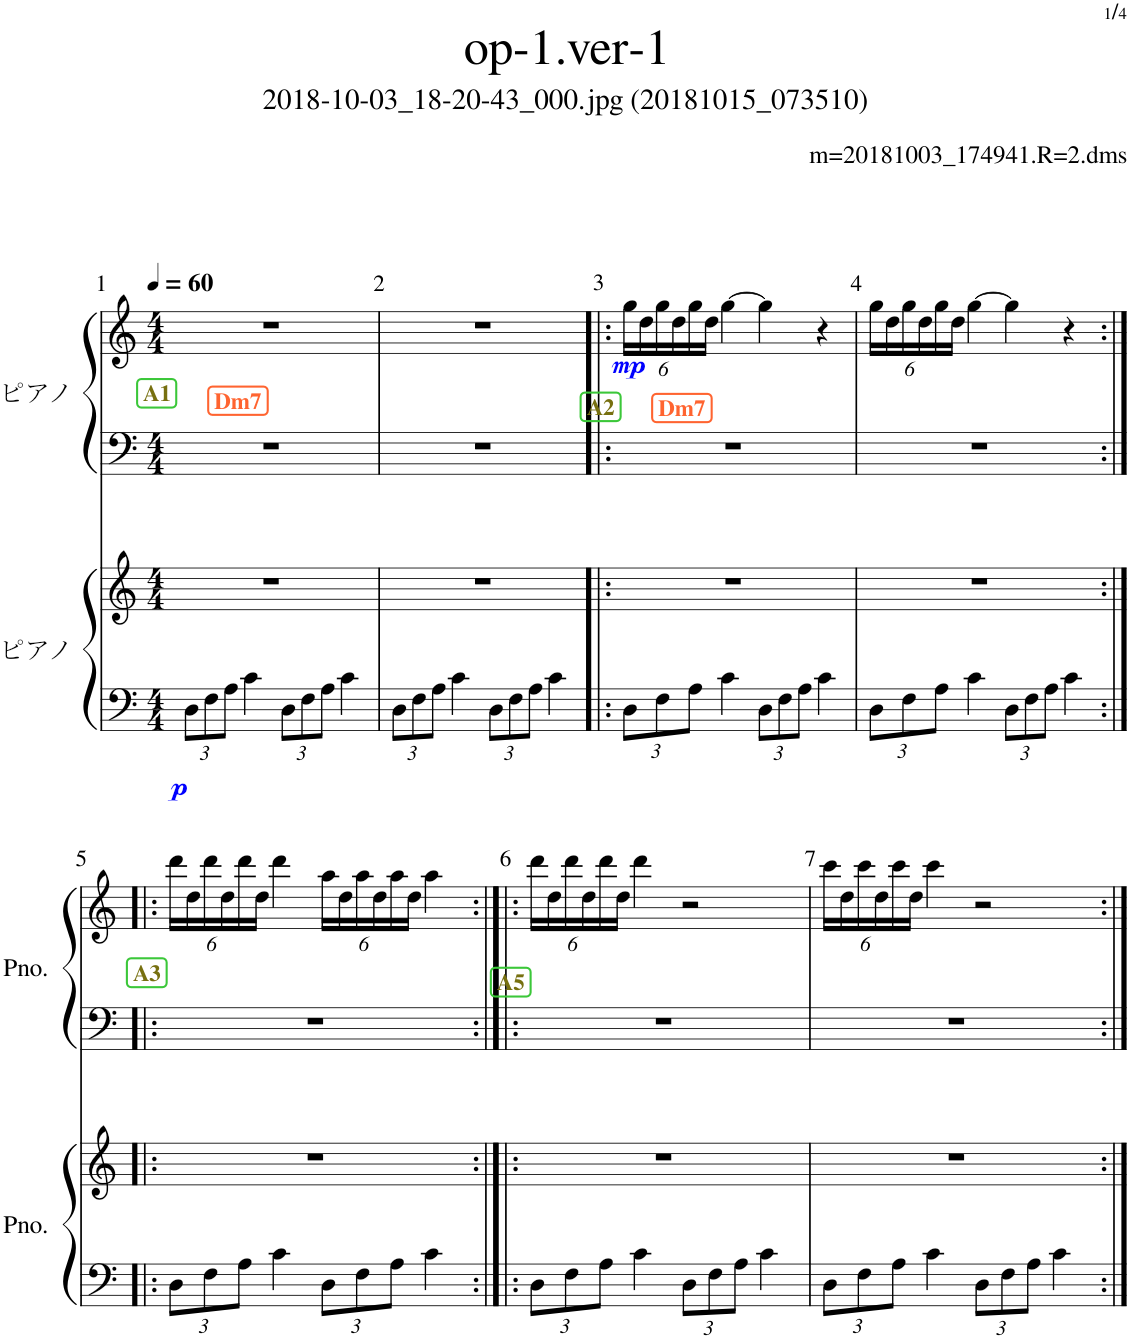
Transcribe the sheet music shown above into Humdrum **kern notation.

**kern	**kern	**dynam	**kern	**kern	**dynam
*part2	*part2	*part2	*part1	*part1	*part1
*staff4	*staff3	*staff3/4	*staff2	*staff1	*staff1/2
*I"ピアノ	*	*	*I"ピアノ	*	*
*clefF4	*clefG2	*	*clefF4	*clefG2	*
*k[]	*k[]	*	*k[]	*k[]	*
*M4/4	*M4/4	*	*M4/4	*M4/4	*
*MM60	*MM60	*	*MM60	*MM60	*
*Xbrackettup	*	*	*	*	*
!!LO:REH:place=s1:b:B:cj:color=#FF6430:fs=11:t=Dm7
!!LO:REH:place=s1:b:B:cj:color=#777010:fs=11:t=A1
=1	=1	=1	=1	=1	=1
!	!	!LO:DY:b=2	!	!	!
12D\L	1r	p	1r	1r	.
12F\	.	.	.	.	.
12A\J	.	.	.	.	.
4c\	.	.	.	.	.
12D\L	.	.	.	.	.
12F\	.	.	.	.	.
12A\J	.	.	.	.	.
4c\	.	.	.	.	.
=2	=2	=2	=2	=2	=2
12D\L	1r	.	1r	1r	.
12F\	.	.	.	.	.
12A\J	.	.	.	.	.
4c\	.	.	.	.	.
12D\L	.	.	.	.	.
12F\	.	.	.	.	.
12A\J	.	.	.	.	.
4c\	.	.	.	.	.
!!LO:REH:place=s1:b:B:cj:color=#FF6430:fs=11:t=Dm7
!!LO:REH:place=s1:b:B:cj:color=#777010:fs=11:t=A2
=3!|:	=3!|:	=3!|:	=3!|:	=3!|:	=3!|:
*	*	*	*	*Xbrackettup	*
!	!	!	!	!	!LO:DY:b
12D\L	1r	.	1r	24gg\LL	mp
.	.	.	.	24dd\	.
12F\	.	.	.	24gg\	.
.	.	.	.	24dd\	.
12A\J	.	.	.	24gg\	.
.	.	.	.	24dd\JJ	.
4c\	.	.	.	[4gg\	.
12D\L	.	.	.	4gg\]	.
12F\	.	.	.	.	.
12A\J	.	.	.	.	.
4c\	.	.	.	4r	.
=4	=4	=4	=4	=4	=4
12D\L	1r	.	1r	24gg\LL	.
.	.	.	.	24dd\	.
12F\	.	.	.	24gg\	.
.	.	.	.	24dd\	.
12A\J	.	.	.	24gg\	.
.	.	.	.	24dd\JJ	.
4c\	.	.	.	[4gg\	.
12D\L	.	.	.	4gg\]	.
12F\	.	.	.	.	.
12A\J	.	.	.	.	.
4c\	.	.	.	4r	.
!!LO:LB:g=z
!!LO:REH:place=s1:b:B:cj:color=#777010:fs=11:t=A3
=5:|!|:	=5:|!|:	=5:|!|:	=5:|!|:	=5:|!|:	=5:|!|:
12D\L	1r	.	1r	24ddd\LL	.
.	.	.	.	24dd\	.
12F\	.	.	.	24ddd\	.
.	.	.	.	24dd\	.
12A\J	.	.	.	24ddd\	.
.	.	.	.	24dd\JJ	.
4c\	.	.	.	4ddd\	.
12D\L	.	.	.	24aa\LL	.
.	.	.	.	24dd\	.
12F\	.	.	.	24aa\	.
.	.	.	.	24dd\	.
12A\J	.	.	.	24aa\	.
.	.	.	.	24dd\JJ	.
4c\	.	.	.	4aa\	.
!!LO:REH:place=s1:b:B:cj:color=#777010:fs=11:t=A5
=6:|!|:	=6:|!|:	=6:|!|:	=6:|!|:	=6:|!|:	=6:|!|:
12D\L	1r	.	1r	24ddd\LL	.
.	.	.	.	24dd\	.
12F\	.	.	.	24ddd\	.
.	.	.	.	24dd\	.
12A\J	.	.	.	24ddd\	.
.	.	.	.	24dd\JJ	.
4c\	.	.	.	4ddd\	.
12D\L	.	.	.	2r	.
12F\	.	.	.	.	.
12A\J	.	.	.	.	.
4c\	.	.	.	.	.
=7	=7	=7	=7	=7	=7
12D\L	1r	.	1r	24ccc\LL	.
.	.	.	.	24dd\	.
12F\	.	.	.	24ccc\	.
.	.	.	.	24dd\	.
12A\J	.	.	.	24ccc\	.
.	.	.	.	24dd\JJ	.
4c\	.	.	.	4ccc\	.
12D\L	.	.	.	2r	.
12F\	.	.	.	.	.
12A\J	.	.	.	.	.
4c\	.	.	.	.	.
=:|!	=:|!	=:|!	=:|!	=:|!	=:|!
*-	*-	*-	*-	*-	*-
